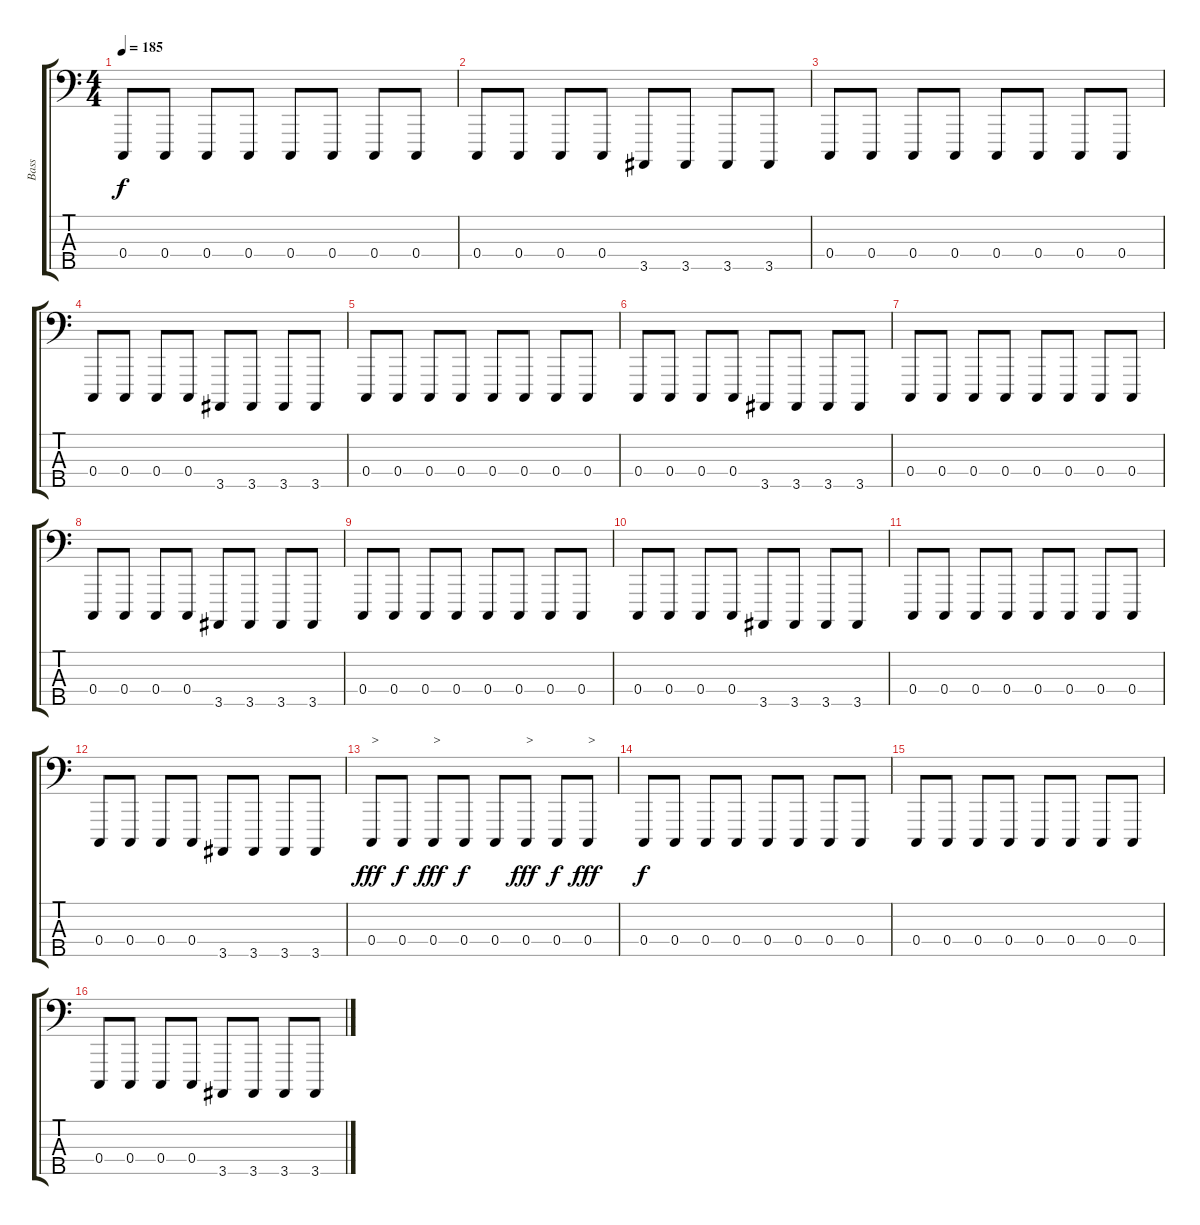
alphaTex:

\track ("Bass" "Bass") {instrument lead8bassandlead}
\staff {score tabs}
\tuning (Eb2 Bb1 F1 C1 G0) {hide}
\ts (4 4)
\tempo 185
\clef f4
\ks c
0.4.8{dy f} 0.4.8 0.4.8 0.4.8 0.4.8 0.4.8 0.4.8 0.4.8 |
0.4.8 0.4.8 0.4.8 0.4.8 3.5.8 3.5.8 3.5.8 3.5.8 |
0.4.8 0.4.8 0.4.8 0.4.8 0.4.8 0.4.8 0.4.8 0.4.8 |
0.4.8 0.4.8 0.4.8 0.4.8 3.5.8 3.5.8 3.5.8 3.5.8 |
0.4.8 0.4.8 0.4.8 0.4.8 0.4.8 0.4.8 0.4.8 0.4.8 |
0.4.8 0.4.8 0.4.8 0.4.8 3.5.8 3.5.8 3.5.8 3.5.8 |
0.4.8 0.4.8 0.4.8 0.4.8 0.4.8 0.4.8 0.4.8 0.4.8 |
0.4.8 0.4.8 0.4.8 0.4.8 3.5.8 3.5.8 3.5.8 3.5.8 |
0.4.8 0.4.8 0.4.8 0.4.8 0.4.8 0.4.8 0.4.8 0.4.8 |
0.4.8 0.4.8 0.4.8 0.4.8 3.5.8 3.5.8 3.5.8 3.5.8 |
0.4.8 0.4.8 0.4.8 0.4.8 0.4.8 0.4.8 0.4.8 0.4.8 |
0.4.8 0.4.8 0.4.8 0.4.8 3.5.8 3.5.8 3.5.8 3.5.8 |
0.4.8{txt ">" dy fff} 0.4.8{dy f} 0.4.8{txt ">" dy fff} 0.4.8{dy f} 0.4.8 0.4.8{txt ">" dy fff} 0.4.8{dy f} 0.4.8{txt ">" dy fff} |
0.4.8{dy f} 0.4.8 0.4.8 0.4.8 0.4.8 0.4.8 0.4.8 0.4.8 |
0.4.8 0.4.8 0.4.8 0.4.8 0.4.8 0.4.8 0.4.8 0.4.8 |
0.4.8 0.4.8 0.4.8 0.4.8 3.5.8 3.5.8 3.5.8 3.5.8
